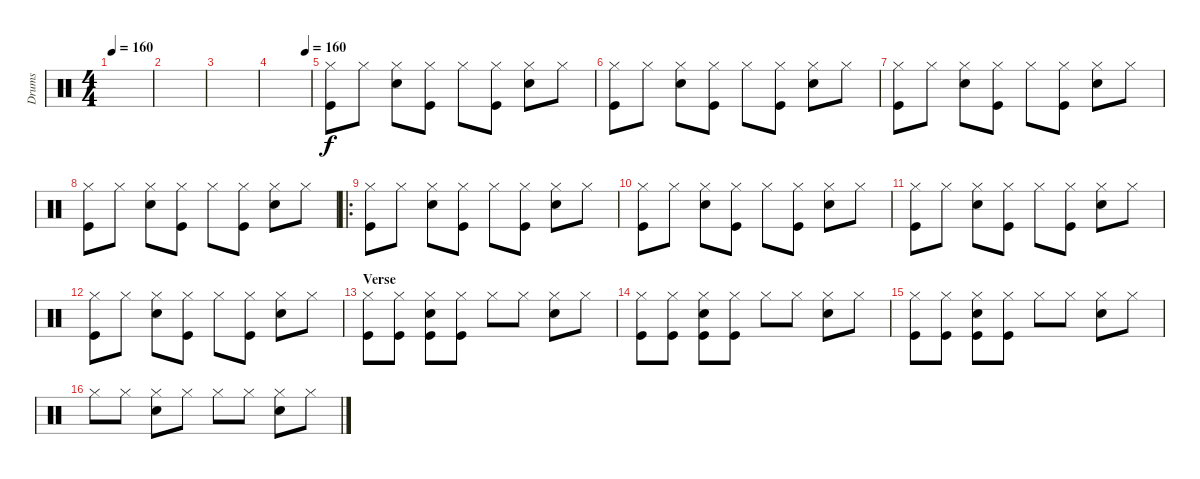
\track ("Drums" "Drums") {instrument percussion}
\staff {score}
\articulation defaults
\ts (4 4)
\tempo 160
\tempo 140
\tempo 160
\clef neutral
\ks c
|
|
|
\tempo (160 0.875)
|
("Hi-Hat (closed)" "Kick (hit)").8 "Hi-Hat (closed)".8 ("Hi-Hat (closed)" "Snare (hit) 2").8 ("Hi-Hat (closed)" "Kick (hit)").8 "Hi-Hat (closed)".8 ("Hi-Hat (closed)" "Kick (hit)").8 ("Hi-Hat (closed)" "Snare (hit) 2").8 "Hi-Hat (closed)".8 |
("Hi-Hat (closed)" "Kick (hit)").8 "Hi-Hat (closed)".8 ("Hi-Hat (closed)" "Snare (hit) 2").8 ("Hi-Hat (closed)" "Kick (hit)").8 "Hi-Hat (closed)".8 ("Hi-Hat (closed)" "Kick (hit)").8 ("Hi-Hat (closed)" "Snare (hit) 2").8 "Hi-Hat (closed)".8 |
("Hi-Hat (closed)" "Kick (hit)").8 "Hi-Hat (closed)".8 ("Hi-Hat (closed)" "Snare (hit) 2").8 ("Hi-Hat (closed)" "Kick (hit)").8 "Hi-Hat (closed)".8 ("Hi-Hat (closed)" "Kick (hit)").8 ("Hi-Hat (closed)" "Snare (hit) 2").8 "Hi-Hat (closed)".8 |
("Hi-Hat (closed)" "Kick (hit)").8 "Hi-Hat (closed)".8 ("Hi-Hat (closed)" "Snare (hit) 2").8 ("Hi-Hat (closed)" "Kick (hit)").8 "Hi-Hat (closed)".8 ("Hi-Hat (closed)" "Kick (hit)").8 ("Hi-Hat (closed)" "Snare (hit) 2").8 "Hi-Hat (closed)".8 |
\ro
("Hi-Hat (closed)" "Kick (hit)").8 "Hi-Hat (closed)".8 ("Hi-Hat (closed)" "Snare (hit) 2").8 ("Hi-Hat (closed)" "Kick (hit)").8 "Hi-Hat (closed)".8 ("Hi-Hat (closed)" "Kick (hit)").8 ("Hi-Hat (closed)" "Snare (hit) 2").8 "Hi-Hat (closed)".8 |
("Hi-Hat (closed)" "Kick (hit)").8 "Hi-Hat (closed)".8 ("Hi-Hat (closed)" "Snare (hit) 2").8 ("Hi-Hat (closed)" "Kick (hit)").8 "Hi-Hat (closed)".8 ("Hi-Hat (closed)" "Kick (hit)").8 ("Hi-Hat (closed)" "Snare (hit) 2").8 "Hi-Hat (closed)".8 |
("Hi-Hat (closed)" "Kick (hit)").8 "Hi-Hat (closed)".8 ("Hi-Hat (closed)" "Snare (hit) 2").8 ("Hi-Hat (closed)" "Kick (hit)").8 "Hi-Hat (closed)".8 ("Hi-Hat (closed)" "Kick (hit)").8 ("Hi-Hat (closed)" "Snare (hit) 2").8 "Hi-Hat (closed)".8 |
("Hi-Hat (closed)" "Kick (hit)").8 "Hi-Hat (closed)".8 ("Hi-Hat (closed)" "Snare (hit) 2").8 ("Hi-Hat (closed)" "Kick (hit)").8 "Hi-Hat (closed)".8 ("Hi-Hat (closed)" "Kick (hit)").8 ("Hi-Hat (closed)" "Snare (hit) 2").8 "Hi-Hat (closed)".8 |
\section ("" "Verse")
("Hi-Hat (closed)" "Kick (hit)").8 ("Hi-Hat (closed)" "Kick (hit)").8 ("Hi-Hat (closed)" "Snare (hit) 2" "Kick (hit)").8 ("Hi-Hat (closed)" "Kick (hit)").8 "Hi-Hat (closed)".8 "Hi-Hat (closed)".8 ("Hi-Hat (closed)" "Snare (hit) 2").8 "Hi-Hat (closed)".8 |
("Hi-Hat (closed)" "Kick (hit)").8 ("Hi-Hat (closed)" "Kick (hit)").8 ("Hi-Hat (closed)" "Snare (hit) 2" "Kick (hit)").8 ("Hi-Hat (closed)" "Kick (hit)").8 "Hi-Hat (closed)".8 "Hi-Hat (closed)".8 ("Hi-Hat (closed)" "Snare (hit) 2").8 "Hi-Hat (closed)".8 |
("Hi-Hat (closed)" "Kick (hit)").8 ("Hi-Hat (closed)" "Kick (hit)").8 ("Hi-Hat (closed)" "Snare (hit) 2" "Kick (hit)").8 ("Hi-Hat (closed)" "Kick (hit)").8 "Hi-Hat (closed)".8 "Hi-Hat (closed)".8 ("Hi-Hat (closed)" "Snare (hit) 2").8 "Hi-Hat (closed)".8 |
"Hi-Hat (closed)".8 "Hi-Hat (closed)".8 ("Hi-Hat (closed)" "Snare (hit) 2").8 "Hi-Hat (closed)".8 "Hi-Hat (closed)".8 "Hi-Hat (closed)".8 ("Hi-Hat (closed)" "Snare (hit) 2").8 "Hi-Hat (closed)".8
